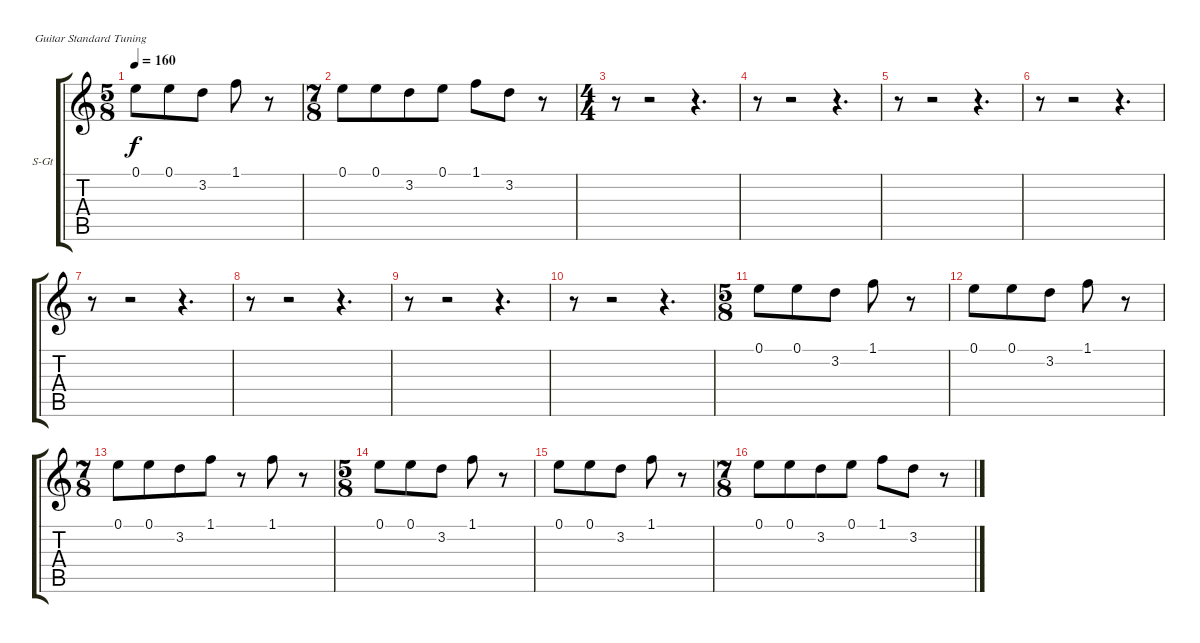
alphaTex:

\bracketExtendMode groupsimilarinstruments
\firstSystemTrackNameOrientation horizontal
\otherSystemsTrackNameOrientation horizontal
\track ("Voice" "S-Gt") {instrument flute}
\staff {score tabs}
\tuning (E4 B3 G3 D3 A2 E2)
\displaytranspose 12
\ts (5 8)
\tempo 160
\clef g2
\ks c
0.1.8{dy f} 0.1.8 3.2.8 1.1.8 r.8 |
\ts (7 8)
0.1.8 0.1.8 3.2.8 0.1.8 1.1.8 3.2.8 r.8 |
\ts (4 4)
r.8 r.2 r.4{d} |
r.8 r.2 r.4{d} |
r.8 r.2 r.4{d} |
r.8 r.2 r.4{d} |
r.8 r.2 r.4{d} |
r.8 r.2 r.4{d} |
r.8 r.2 r.4{d} |
r.8 r.2 r.4{d} |
\ts (5 8)
0.1.8 0.1.8 3.2.8 1.1.8 r.8 |
0.1.8 0.1.8 3.2.8 1.1.8 r.8 |
\ts (7 8)
0.1.8 0.1.8 3.2.8 1.1.8 r.8 1.1.8 r.8 |
\ts (5 8)
0.1.8 0.1.8 3.2.8 1.1.8 r.8 |
0.1.8 0.1.8 3.2.8 1.1.8 r.8 |
\ts (7 8)
0.1.8 0.1.8 3.2.8 0.1.8 1.1.8 3.2.8 r.8
